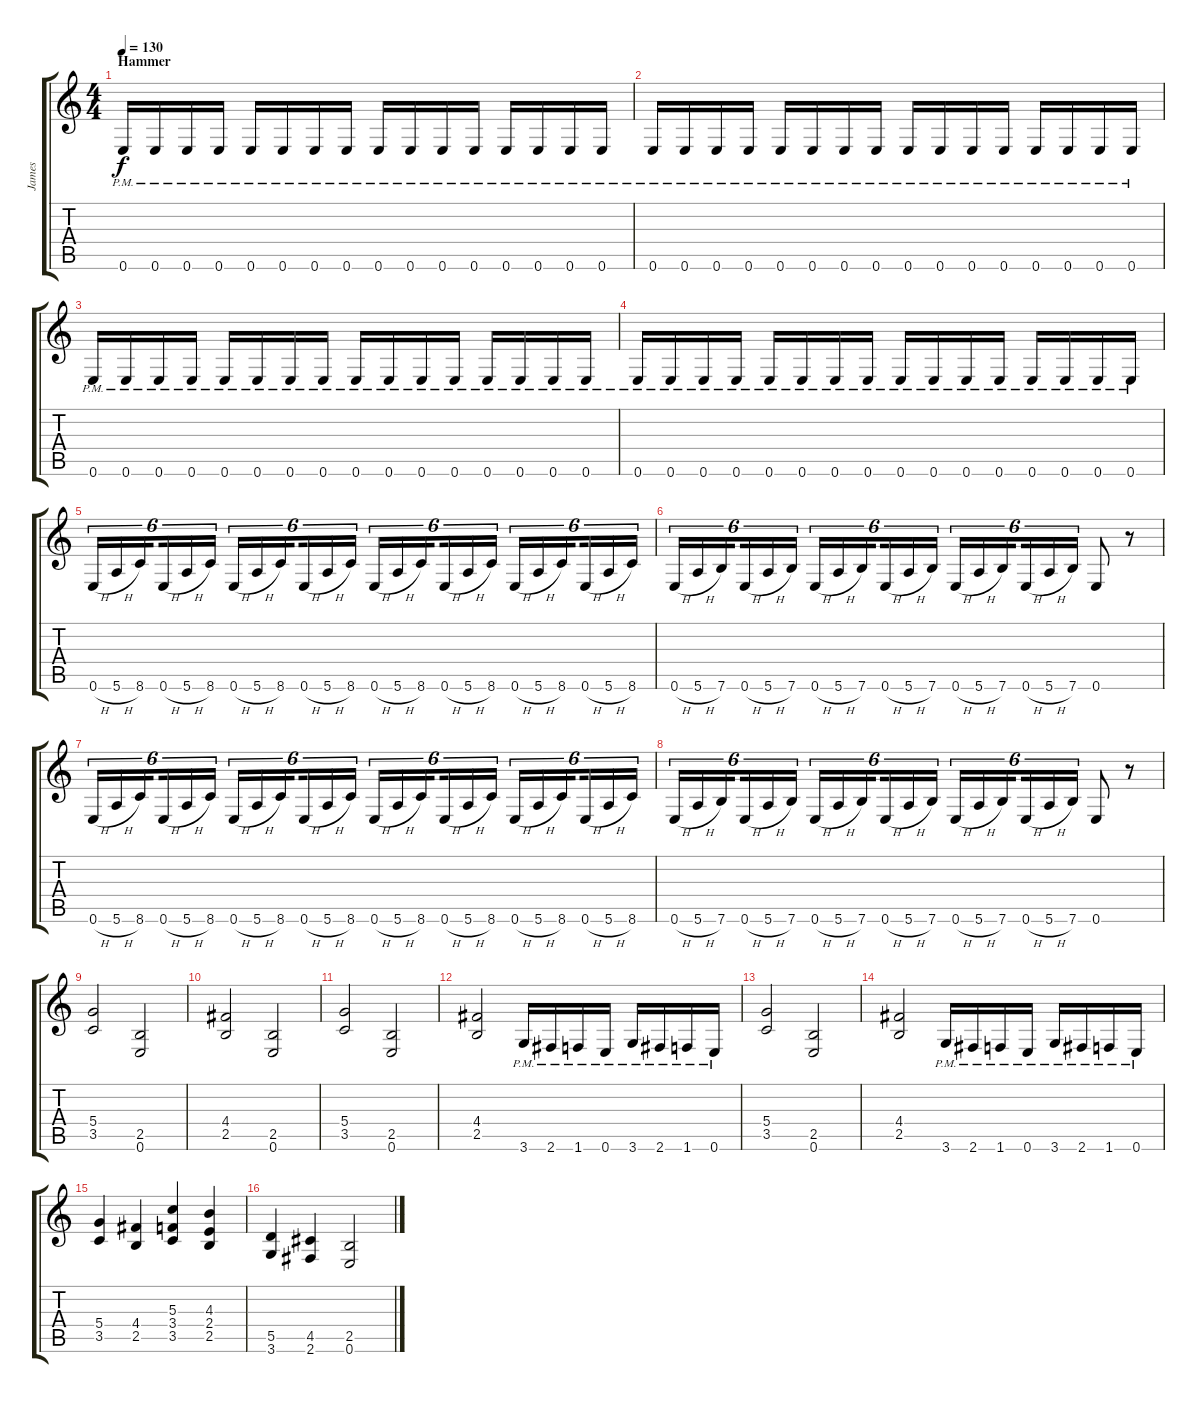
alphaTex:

\track ("James" "James") {instrument overdrivenguitar}
\staff {score tabs}
\tuning (E4 B3 G3 D3 A2 E2) {hide}
\ts (4 4)
\section ("" "Hammer")
\tempo 130
\clef g2
\ks c
0.6{pm}.16{dy f} 0.6{pm}.16 0.6{pm}.16 0.6{pm}.16 0.6{pm}.16 0.6{pm}.16 0.6{pm}.16 0.6{pm}.16 0.6{pm}.16 0.6{pm}.16 0.6{pm}.16 0.6{pm}.16 0.6{pm}.16 0.6{pm}.16 0.6{pm}.16 0.6{pm}.16 |
0.6{pm}.16 0.6{pm}.16 0.6{pm}.16 0.6{pm}.16 0.6{pm}.16 0.6{pm}.16 0.6{pm}.16 0.6{pm}.16 0.6{pm}.16 0.6{pm}.16 0.6{pm}.16 0.6{pm}.16 0.6{pm}.16 0.6{pm}.16 0.6{pm}.16 0.6{pm}.16 |
0.6{pm}.16 0.6{pm}.16 0.6{pm}.16 0.6{pm}.16 0.6{pm}.16 0.6{pm}.16 0.6{pm}.16 0.6{pm}.16 0.6{pm}.16 0.6{pm}.16 0.6{pm}.16 0.6{pm}.16 0.6{pm}.16 0.6{pm}.16 0.6{pm}.16 0.6{pm}.16 |
0.6{pm}.16 0.6{pm}.16 0.6{pm}.16 0.6{pm}.16 0.6{pm}.16 0.6{pm}.16 0.6{pm}.16 0.6{pm}.16 0.6{pm}.16 0.6{pm}.16 0.6{pm}.16 0.6{pm}.16 0.6{pm}.16 0.6{pm}.16 0.6{pm}.16 0.6{pm}.16 |
0.6{h}.16{tu (6 4)} 5.6{h}.16{tu (6 4)} 8.6.16{tu (6 4) beam splitsecondary} 0.6{h}.16{tu (6 4)} 5.6{h}.16{tu (6 4)} 8.6.16{tu (6 4)} 0.6{h}.16{tu (6 4)} 5.6{h}.16{tu (6 4)} 8.6.16{tu (6 4) beam splitsecondary} 0.6{h}.16{tu (6 4)} 5.6{h}.16{tu (6 4)} 8.6.16{tu (6 4)} 0.6{h}.16{tu (6 4)} 5.6{h}.16{tu (6 4)} 8.6.16{tu (6 4) beam splitsecondary} 0.6{h}.16{tu (6 4)} 5.6{h}.16{tu (6 4)} 8.6.16{tu (6 4)} 0.6{h}.16{tu (6 4)} 5.6{h}.16{tu (6 4)} 8.6.16{tu (6 4) beam splitsecondary} 0.6{h}.16{tu (6 4)} 5.6{h}.16{tu (6 4)} 8.6.16{tu (6 4)} |
0.6{h}.16{tu (6 4)} 5.6{h}.16{tu (6 4)} 7.6.16{tu (6 4) beam splitsecondary} 0.6{h}.16{tu (6 4)} 5.6{h}.16{tu (6 4)} 7.6.16{tu (6 4)} 0.6{h}.16{tu (6 4)} 5.6{h}.16{tu (6 4)} 7.6.16{tu (6 4) beam splitsecondary} 0.6{h}.16{tu (6 4)} 5.6{h}.16{tu (6 4)} 7.6.16{tu (6 4)} 0.6{h}.16{tu (6 4)} 5.6{h}.16{tu (6 4)} 7.6.16{tu (6 4) beam splitsecondary} 0.6{h}.16{tu (6 4)} 5.6{h}.16{tu (6 4)} 7.6.16{tu (6 4)} 0.6.8 r.8 |
0.6{h}.16{tu (6 4)} 5.6{h}.16{tu (6 4)} 8.6.16{tu (6 4) beam splitsecondary} 0.6{h}.16{tu (6 4)} 5.6{h}.16{tu (6 4)} 8.6.16{tu (6 4)} 0.6{h}.16{tu (6 4)} 5.6{h}.16{tu (6 4)} 8.6.16{tu (6 4) beam splitsecondary} 0.6{h}.16{tu (6 4)} 5.6{h}.16{tu (6 4)} 8.6.16{tu (6 4)} 0.6{h}.16{tu (6 4)} 5.6{h}.16{tu (6 4)} 8.6.16{tu (6 4) beam splitsecondary} 0.6{h}.16{tu (6 4)} 5.6{h}.16{tu (6 4)} 8.6.16{tu (6 4)} 0.6{h}.16{tu (6 4)} 5.6{h}.16{tu (6 4)} 8.6.16{tu (6 4) beam splitsecondary} 0.6{h}.16{tu (6 4)} 5.6{h}.16{tu (6 4)} 8.6.16{tu (6 4)} |
0.6{h}.16{tu (6 4)} 5.6{h}.16{tu (6 4)} 7.6.16{tu (6 4) beam splitsecondary} 0.6{h}.16{tu (6 4)} 5.6{h}.16{tu (6 4)} 7.6.16{tu (6 4)} 0.6{h}.16{tu (6 4)} 5.6{h}.16{tu (6 4)} 7.6.16{tu (6 4) beam splitsecondary} 0.6{h}.16{tu (6 4)} 5.6{h}.16{tu (6 4)} 7.6.16{tu (6 4)} 0.6{h}.16{tu (6 4)} 5.6{h}.16{tu (6 4)} 7.6.16{tu (6 4) beam splitsecondary} 0.6{h}.16{tu (6 4)} 5.6{h}.16{tu (6 4)} 7.6.16{tu (6 4)} 0.6.8 r.8 |
(5.4 3.5).2 (2.5 0.6).2 |
(4.4 2.5).2 (2.5 0.6).2 |
(5.4 3.5).2 (2.5 0.6).2 |
(4.4 2.5).2 3.6{pm}.16 2.6{pm}.16 1.6{pm}.16 0.6{pm}.16 3.6{pm}.16 2.6{pm}.16 1.6{pm}.16 0.6{pm}.16 |
(5.4 3.5).2 (2.5 0.6).2 |
(4.4 2.5).2 3.6{pm}.16 2.6{pm}.16 1.6{pm}.16 0.6{pm}.16 3.6{pm}.16 2.6{pm}.16 1.6{pm}.16 0.6{pm}.16 |
(5.4 3.5).4 (4.4 2.5).4 (5.3 3.4 3.5).4 (4.3 2.4 2.5).4 |
(5.5 3.6).4 (4.5 2.6).4 (2.5 0.6).2
